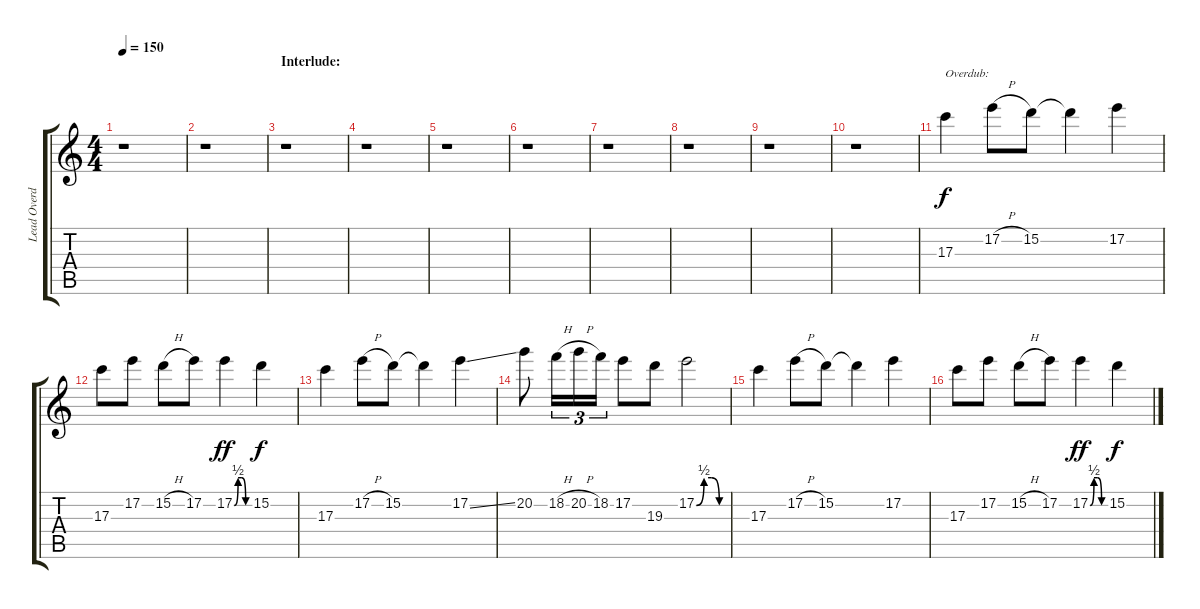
\track ("Lead Overdub" "Lead Overd") {instrument distortionguitar}
\staff {score tabs}
\tuning (E4 B3 G3 D3 A2 E2) {hide}
\ts (4 4)
\tempo 150
\clef g2
\ks c
r.1{dy f} |
r.1 |
\section ("" "Interlude:")
r.1 |
r.1 |
r.1 |
r.1 |
r.1 |
r.1 |
r.1 |
r.1 |
17.3.4{txt "Overdub:"} 17.2{h}.8 15.2.8 15.2{t}.4 17.2.4 |
17.3.8 17.2.8 15.2{h}.8 17.2.8 17.2{be (custom 0 0 15 2 30 2 45 0 60 0)}.4{dy ff} 15.2.4{dy f} |
17.3.4 17.2{h}.8 15.2.8 15.2{t}.4 17.2{ss}.4 |
20.2.8 18.2{h}.16{tu (3 2)} 20.2{h}.16{tu (3 2)} 18.2.16{tu (3 2)} 17.2.8 19.3.8 17.2{be (custom 0 0 15 2 30 2 45 0 60 0)}.2 |
17.3.4 17.2{h}.8 15.2.8 15.2{t}.4 17.2.4 |
17.3.8 17.2.8 15.2{h}.8 17.2.8 17.2{be (custom 0 0 15 2 30 2 45 0 60 0)}.4{dy ff} 15.2.4{dy f}
